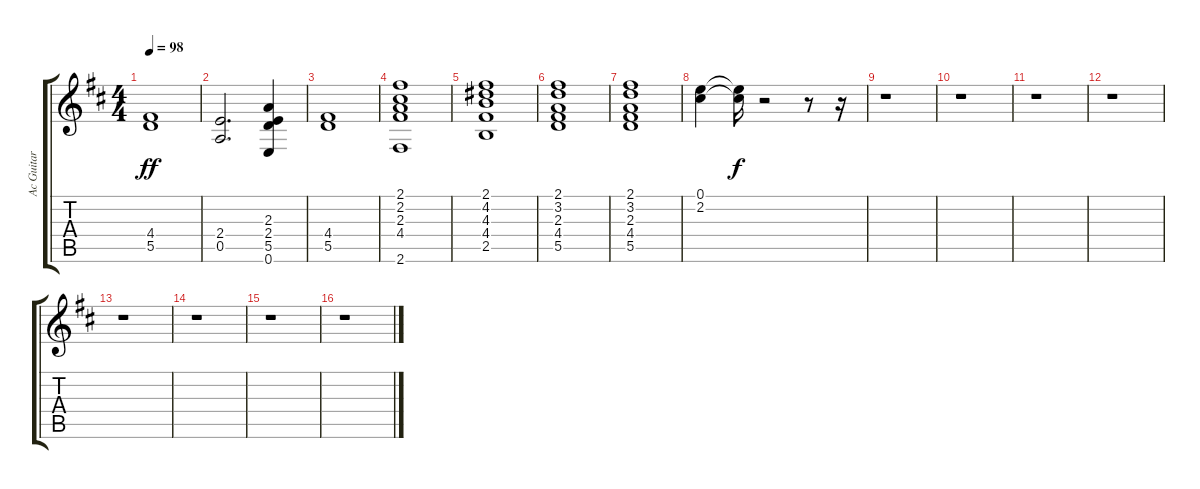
\track ("Ac Guitar" "Ac Guitar") {instrument acousticguitarsteel}
\staff {score tabs}
\tuning (E4 B3 G3 D3 A2 E2) {hide}
\ts (4 4)
\tempo 98
\clef g2
\ks d
(4.4 5.5).1{dy ff} |
(2.4 0.5).2{d} (2.3 2.4 5.5 0.6).4 |
(4.4 5.5).1 |
(2.1 2.2 2.3 4.4 2.6).1 |
(2.1 4.2 4.3 4.4 2.5).1 |
(2.1 3.2 2.3 4.4 5.5).1 |
(2.1 3.2 2.3 4.4 5.5).1 |
(0.1 2.2).4 (0.1{t} 2.2{t}).16{dy f} r.2 r.8 r.16 |
r.1 |
r.1 |
r.1 |
r.1 |
r.1 |
r.1 |
r.1 |
r.1
